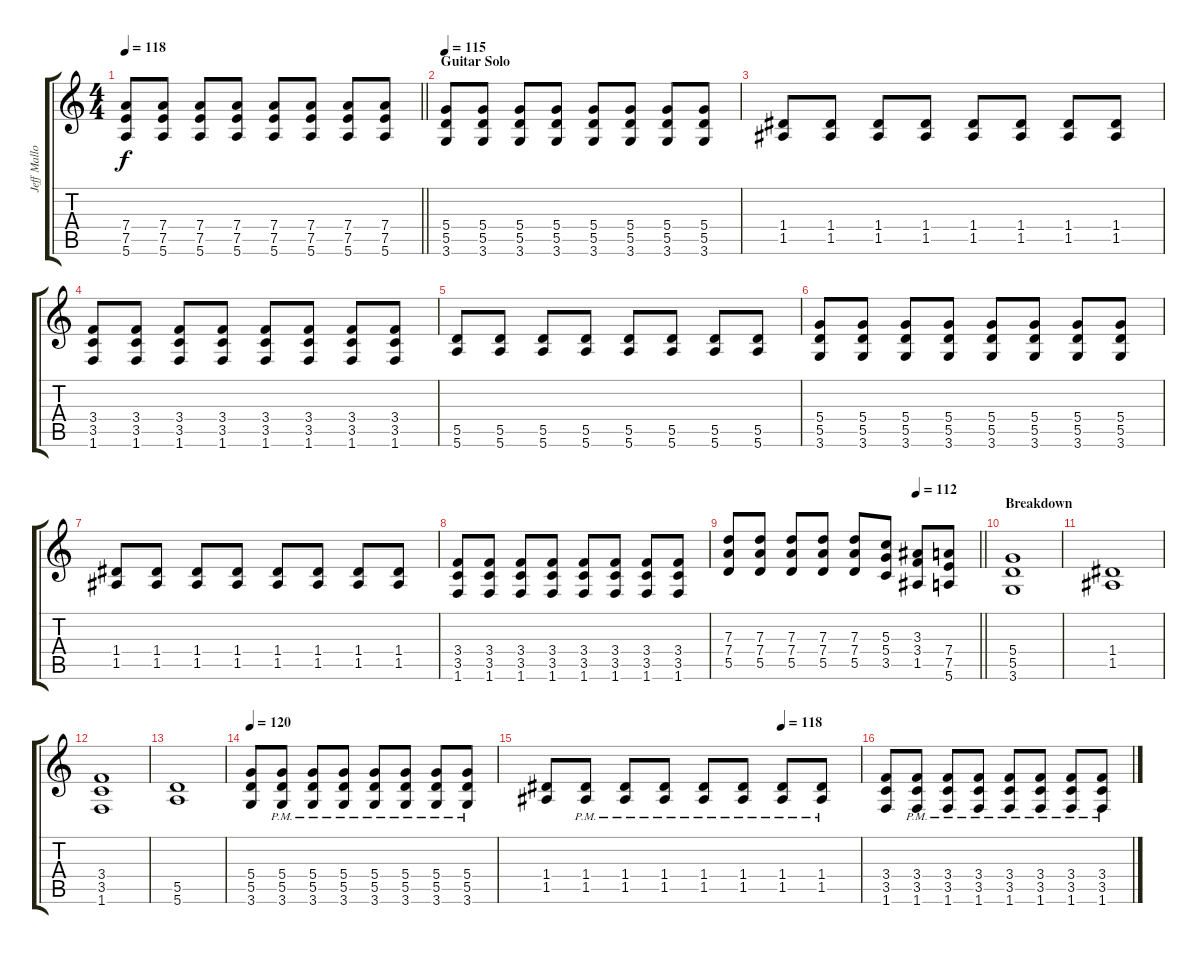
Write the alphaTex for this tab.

\track ("Jeff Mallow (Rhythm Guitar)" "Jeff Mallo") {instrument overdrivenguitar}
\staff {score tabs}
\tuning (E4 B3 G3 D3 A2 E2) {hide}
\ts (4 4)
\tempo 118
\clef g2
\barLineRight lightlight
\ks c
(7.4 7.5 5.6).8{dy f} (7.4 7.5 5.6).8 (7.4 7.5 5.6).8 (7.4 7.5 5.6).8 (7.4 7.5 5.6).8 (7.4 7.5 5.6).8 (7.4 7.5 5.6).8 (7.4 7.5 5.6).8 |
\section ("" "Guitar Solo")
\tempo 115
(5.4 5.5 3.6).8{instrument overdrivenguitar} (5.4 5.5 3.6).8 (5.4 5.5 3.6).8 (5.4 5.5 3.6).8 (5.4 5.5 3.6).8 (5.4 5.5 3.6).8 (5.4 5.5 3.6).8 (5.4 5.5 3.6).8 |
(1.4 1.5).8 (1.4 1.5).8 (1.4 1.5).8 (1.4 1.5).8 (1.4 1.5).8 (1.4 1.5).8 (1.4 1.5).8 (1.4 1.5).8 |
(3.4 3.5 1.6).8 (3.4 3.5 1.6).8 (3.4 3.5 1.6).8 (3.4 3.5 1.6).8 (3.4 3.5 1.6).8 (3.4 3.5 1.6).8 (3.4 3.5 1.6).8 (3.4 3.5 1.6).8 |
(5.5 5.6).8 (5.5 5.6).8 (5.5 5.6).8 (5.5 5.6).8 (5.5 5.6).8 (5.5 5.6).8 (5.5 5.6).8 (5.5 5.6).8 |
(5.4 5.5 3.6).8{instrument overdrivenguitar} (5.4 5.5 3.6).8 (5.4 5.5 3.6).8 (5.4 5.5 3.6).8 (5.4 5.5 3.6).8 (5.4 5.5 3.6).8 (5.4 5.5 3.6).8 (5.4 5.5 3.6).8 |
(1.4 1.5).8 (1.4 1.5).8 (1.4 1.5).8 (1.4 1.5).8 (1.4 1.5).8 (1.4 1.5).8 (1.4 1.5).8 (1.4 1.5).8 |
(3.4 3.5 1.6).8 (3.4 3.5 1.6).8 (3.4 3.5 1.6).8 (3.4 3.5 1.6).8 (3.4 3.5 1.6).8 (3.4 3.5 1.6).8 (3.4 3.5 1.6).8 (3.4 3.5 1.6).8 |
\tempo (112 0.75)
\barLineRight lightlight
(7.3 7.4 5.5).8 (7.3 7.4 5.5).8 (7.3 7.4 5.5).8 (7.3 7.4 5.5).8 (7.3 7.4 5.5).8 (5.3 5.4 3.5).8 (3.3 3.4 1.5).8 (7.4 7.5 5.6).8 |
\section ("" "Breakdown")
(5.4 5.5 3.6).1{instrument overdrivenguitar} |
(1.4 1.5).1 |
(3.4 3.5 1.6).1 |
(5.5 5.6).1 |
\tempo 115
\tempo 120
(5.4 5.5 3.6).8{instrument overdrivenguitar} (5.4{pm} 5.5{pm} 3.6{pm}).8 (5.4{pm} 5.5{pm} 3.6{pm}).8 (5.4{pm} 5.5{pm} 3.6{pm}).8 (5.4{pm} 5.5{pm} 3.6{pm}).8 (5.4{pm} 5.5{pm} 3.6{pm}).8 (5.4{pm} 5.5{pm} 3.6{pm}).8 (5.4{pm} 5.5{pm} 3.6{pm}).8 |
\tempo (118 0.75)
(1.4 1.5).8 (1.4{pm} 1.5{pm}).8 (1.4{pm} 1.5{pm}).8 (1.4{pm} 1.5{pm}).8 (1.4{pm} 1.5{pm}).8 (1.4{pm} 1.5{pm}).8 (1.4{pm} 1.5{pm}).8 (1.4{pm} 1.5{pm}).8 |
(3.4 3.5 1.6).8 (3.4{pm} 3.5{pm} 1.6{pm}).8 (3.4{pm} 3.5{pm} 1.6{pm}).8 (3.4{pm} 3.5{pm} 1.6{pm}).8 (3.4{pm} 3.5{pm} 1.6{pm}).8 (3.4{pm} 3.5{pm} 1.6{pm}).8 (3.4{pm} 3.5{pm} 1.6{pm}).8 (3.4{pm} 3.5{pm} 1.6{pm}).8
